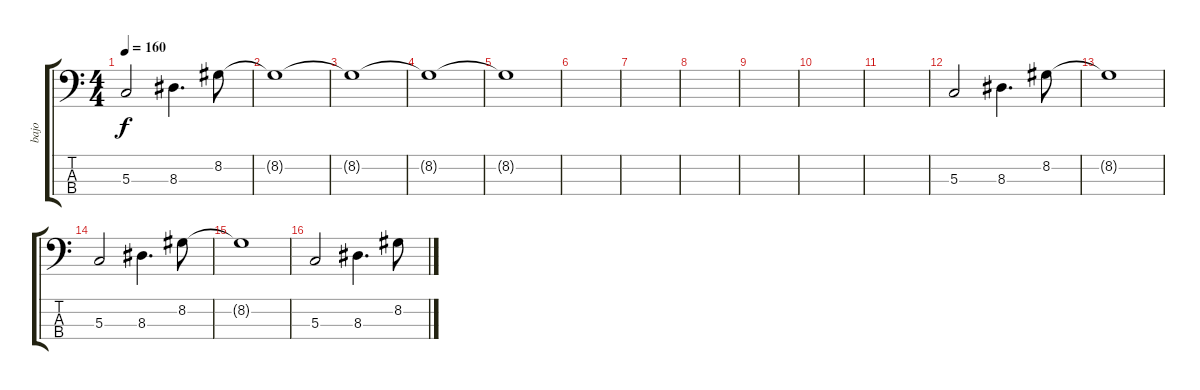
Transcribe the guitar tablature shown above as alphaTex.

\track ("bajo" "bajo") {instrument electricbassfinger}
\staff {score tabs}
\tuning (F2 C2 G1 C1) {hide}
\ts (4 4)
\tempo 160
\clef f4
\ks c
5.3.2{dy f} 8.3.4{d} 8.2.8 |
8.2{t}.1 |
8.2{t}.1 |
8.2{t}.1 |
8.2{t}.1 |
|
|
|
|
|
|
5.3.2 8.3.4{d} 8.2.8 |
8.2{t}.1 |
5.3.2 8.3.4{d} 8.2.8 |
8.2{t}.1 |
5.3.2 8.3.4{d} 8.2.8
